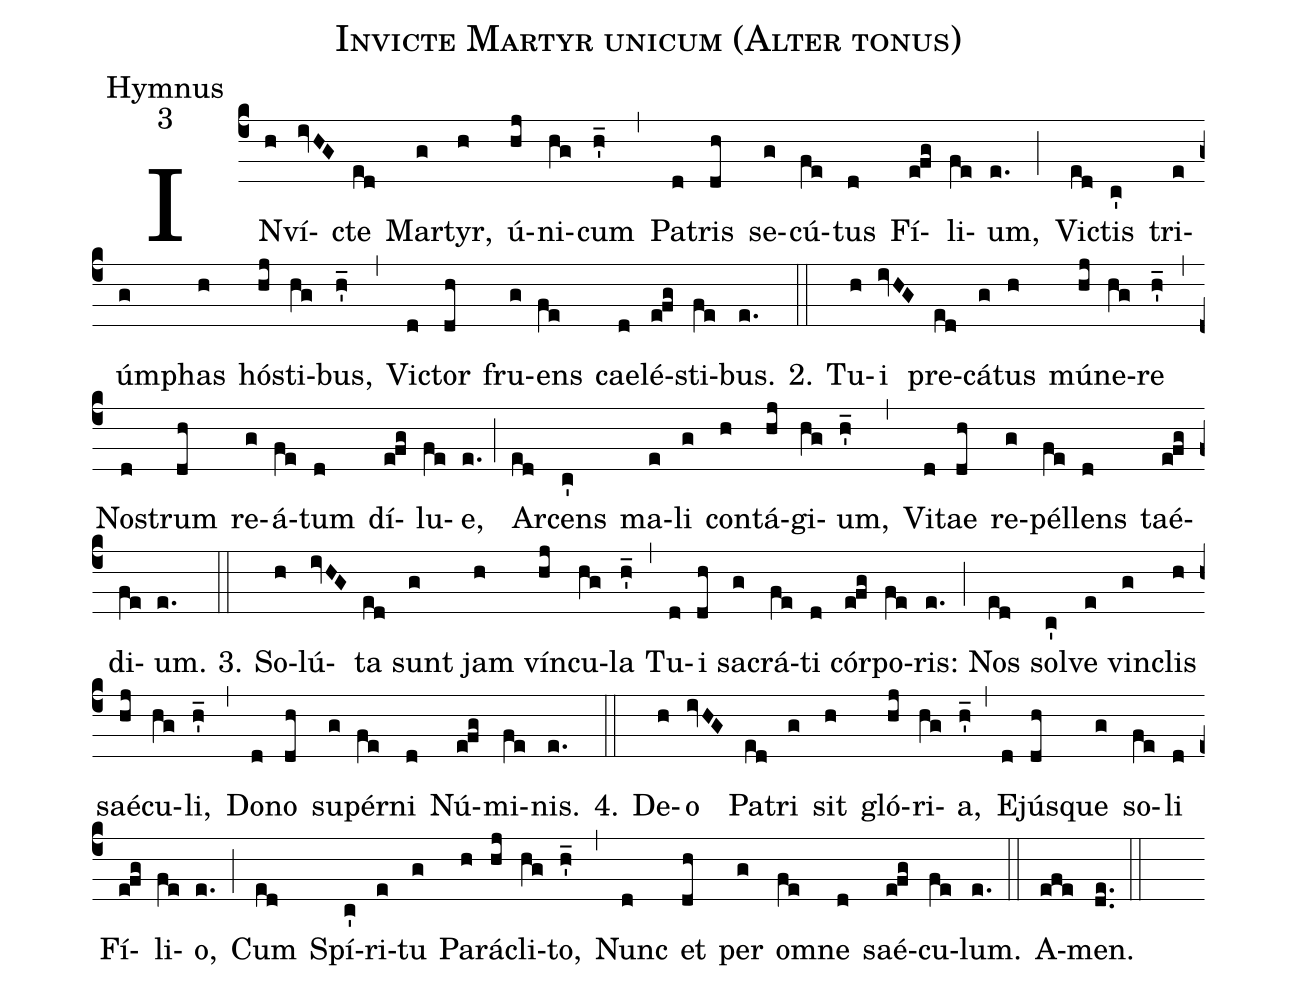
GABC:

name:Invicte Martyr unicum (Alter tonus);
office-part:Hymnus;
mode:3;
%%
(c4) IN(h)ví(ivHG)cte(ed) Mar(g)tyr,(h) ú(hj)ni(hg)cum(h'_) (,) Pa(d)tris(dh) se(g)cú(fe)tus(d) Fí(e!fg)li(fe)um,(e.) (;) Vi(ed)ctis(c') tri(e)úm(g)phas(h) hó(hj)sti(hg)bus,(h'_) (,) Vi(d)ctor(dh) fru(g)ens(fe) cae(d)lé(e!fg)sti(fe)bus.(e.) 2.(::) Tu(h)i(ivHG) pre(ed)cá(g)tus(h) mú(hj)ne(hg)re(h'_) (,) No(d)strum(dh) re(g)á(fe)tum(d) dí(e!fg)lu(fe)e,(e.) (;) Ar(ed)cens(c') ma(e)li(g) con(h)tá(hj)gi(hg)um,(h'_) (,) Vi(d)tae(dh) re(g)pél(fe)lens(d) taé(e!fg)di(fe)um.(e.) 3.(::) So(h)lú(ivHG)ta(ed) sunt(g) jam(h) vín(hj)cu(hg)la(h'_) (,) Tu(d)i(dh) sa(g)crá(fe)ti(d) cór(e!fg)po(fe)ris:(e.) (;) Nos(ed) sol(c')ve(e) vin(g)clis(h) saé(hj)cu(hg)li,(h'_) (,) Do(d)no(dh) su(g)pér(fe)ni(d) Nú(e!fg)mi(fe)nis.(e.) 4.(::) De(h)o(ivHG) Pa(ed)tri(g) sit(h) gló(hj)ri(hg)a,(h'_) (,) E(d)jú(dh)sque(g) so(fe)li(d) Fí(e!fg)li(fe)o,(e.) (;) Cum(ed) Spí(c')ri(e)tu(g) Pa(h)rá(hj)cli(hg)to,(h'_) (,) Nunc(d) et(dh) per(g) o(fe)mne(d) saé(e!fg)cu(fe)lum.(e.) (::) A(efe)men.(de..) (::)
